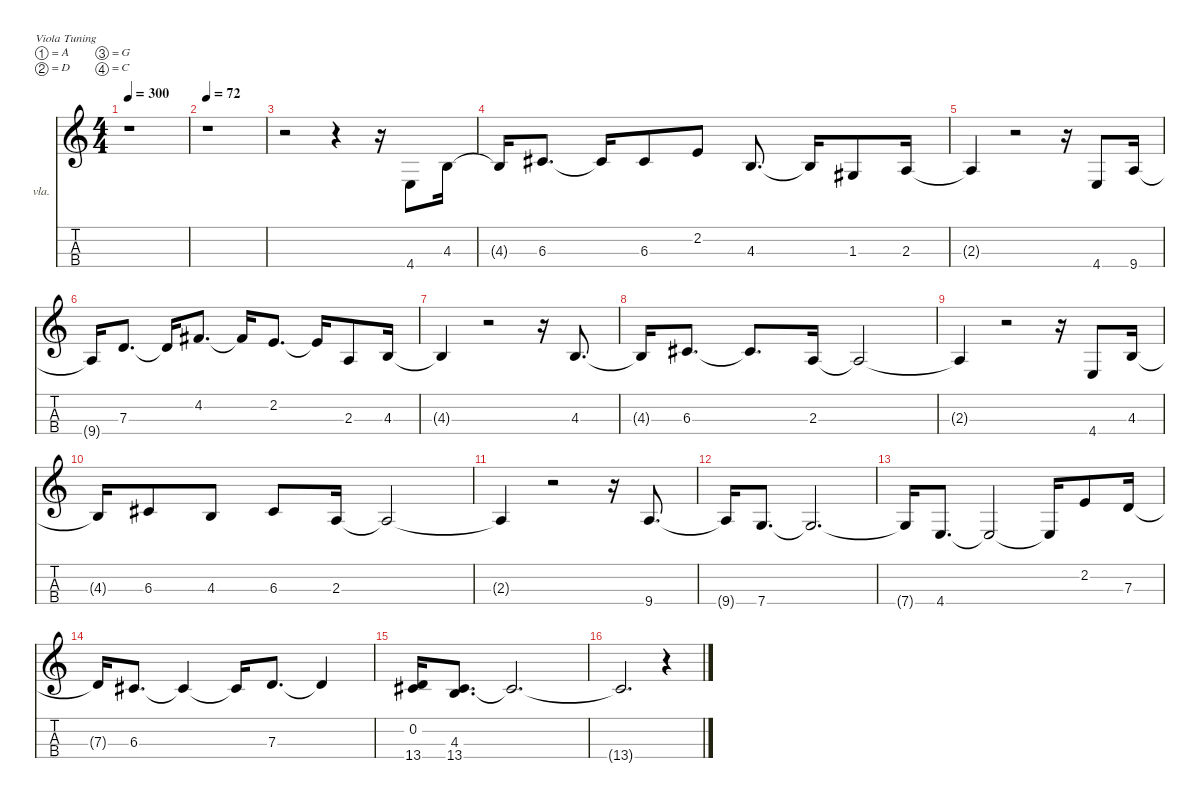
\hideDynamics
\bracketExtendMode nobrackets
\firstSystemTrackNameOrientation horizontal
\otherSystemsTrackNameOrientation horizontal
\track ("Viola" "vla.") {instrument viola}
\staff {score tabs}
\tuning (A4 D4 G3 C3)
\ts (4 4)
\tempo 300
\clef g2
\ks aminor
r.1{dy mf instrument viola beam Down} |
\tempo 72
r.1{beam Down} |
r.2{beam Down} r.4{beam Down} r.16{beam Down} 4.4.8{beam Up} 4.3.16{beam Up} |
4.3{t}.16{beam Up} 6.3{acc #}.8{d beam Up} 6.3{t acc #}.16{beam Up} 6.3{acc #}.8{beam Up} 2.2.8{beam Up} 4.3.8{d beam Up} 4.3{t}.16{beam Up} 1.3{acc #}.8{beam Up} 2.3.16{beam Up} |
2.3{t}.4{beam Up} r.2{beam Up} r.16{beam Up} 4.4.8{beam Up} 9.4.16{beam Up} |
9.4{t}.16{beam Up} 7.3.8{d beam Up} 7.3{t}.16{beam Up} 4.2{acc #}.8{d beam Up} 4.2{t acc #}.16{beam Up} 2.2.8{d beam Up} 2.2{t}.16{beam Up} 2.3.8{beam Up} 4.3.16{beam Up} |
4.3{t}.4{beam Up} r.2{beam Up} r.16{beam Up} 4.3.8{d beam Up} |
4.3{t}.16{beam Up} 6.3{acc #}.8{d beam Up} 6.3{t acc #}.8{d beam Up} 2.3.16{beam Up} 2.3{t}.2{beam Up} |
2.3{t}.4{beam Up} r.2{beam Up} r.16{beam Up} 4.4.8{beam Up} 4.3.16{beam Up} |
4.3{t}.16{beam Up} 6.3{acc #}.8{beam Up} 4.3.8{beam Up} 6.3{acc #}.8{beam Up} 2.3.16{beam Up} 2.3{t}.2{beam Up} |
2.3{t}.4{beam Up} r.2{beam Up} r.16{beam Up} 9.4.8{d beam Up} |
9.4{t}.16{beam Up} 7.4.8{d beam Up} 7.4{t}.2{d beam Up} |
7.4{t}.16{beam Up} 4.4.8{d beam Up} 4.4{t}.2{beam Up} 4.4{t}.16{beam Up} 2.2.8{beam Up} 7.3.16{beam Up} |
7.3{t}.16{beam Up} 6.3{acc #}.8{d beam Up} 6.3{t acc #}.4{beam Up} 6.3{t acc #}.16{beam Up} 7.3.8{d beam Up} 7.3{t}.4{beam Up} |
(13.4{acc #} 0.2).16{beam Up} (4.3 13.4{acc #}).8{d beam Up} 13.4{t acc #}.2{d beam Up} |
13.4{t acc #}.2{d beam Up} r.4{beam Up}
